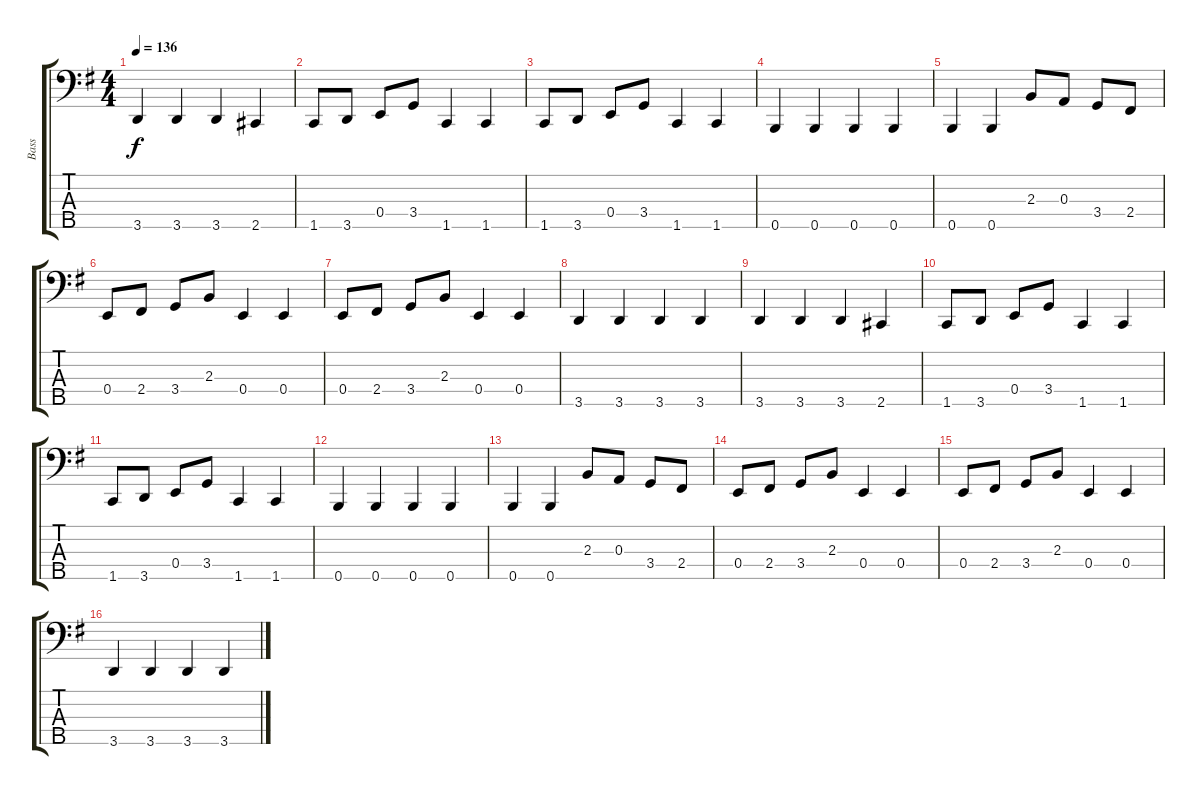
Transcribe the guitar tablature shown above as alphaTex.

\track ("Bass" "Bass") {instrument slapbass1}
\staff {score tabs}
\tuning (G2 D2 A1 E1 B0) {hide}
\ts (4 4)
\tempo 136
\clef f4
\ks g
3.5.4{dy f} 3.5.4 3.5.4 2.5.4 |
1.5.8 3.5.8 0.4.8 3.4.8 1.5.4 1.5.4 |
1.5.8 3.5.8 0.4.8 3.4.8 1.5.4 1.5.4 |
0.5.4 0.5.4 0.5.4 0.5.4 |
0.5.4 0.5.4 2.3.8 0.3.8 3.4.8 2.4.8 |
0.4.8 2.4.8 3.4.8 2.3.8 0.4.4 0.4.4 |
0.4.8 2.4.8 3.4.8 2.3.8 0.4.4 0.4.4 |
3.5.4 3.5.4 3.5.4 3.5.4 |
3.5.4 3.5.4 3.5.4 2.5.4 |
1.5.8 3.5.8 0.4.8 3.4.8 1.5.4 1.5.4 |
1.5.8 3.5.8 0.4.8 3.4.8 1.5.4 1.5.4 |
0.5.4 0.5.4 0.5.4 0.5.4 |
0.5.4 0.5.4 2.3.8 0.3.8 3.4.8 2.4.8 |
0.4.8 2.4.8 3.4.8 2.3.8 0.4.4 0.4.4 |
0.4.8 2.4.8 3.4.8 2.3.8 0.4.4 0.4.4 |
3.5.4 3.5.4 3.5.4 3.5.4
